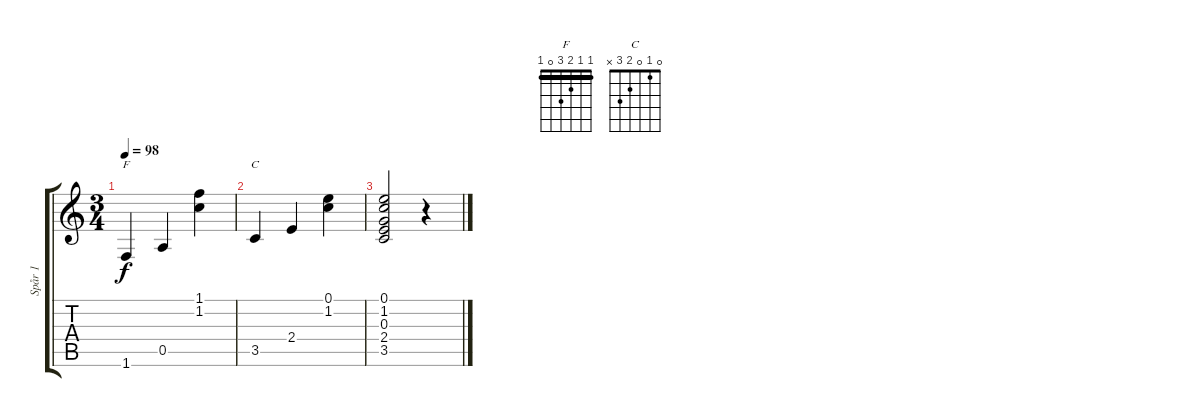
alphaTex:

\track ("Spår 1" "Spår 1") {instrument acousticguitarsteel}
\staff {score tabs}
\tuning (E4 B3 G3 D3 A2 E2) {hide}
\chord ("F" 1 1 2 3 0 1) {barre 1}
\chord ("C" 0 1 0 2 3 x)
\ts (3 4)
\tempo 98
\clef g2
\ks c
1.6.4{ch "F" dy f} 0.5.4 (1.1 1.2).4 |
3.5.4{ch "C"} 2.4.4 (0.1 1.2).4 |
(0.1 1.2 0.3 2.4 3.5).2 r.4
